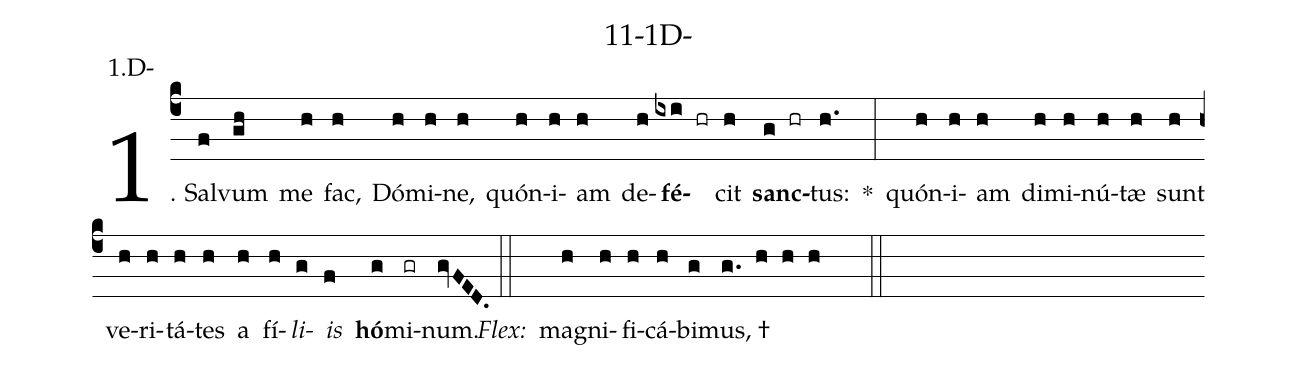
name: 11-1D-;
annotation: 1.D-;
%%
(c4)1. Sal(f)vum(gh) me(h) fac,(h) Dó(h)mi(h)ne,(h) quón(h)i(h)am(h) de(h)<b>fé</b>(ixi hr)cit(h) <b>sanc</b>(g hr)tus:(h.) *(:) quón(h)i(h)am(h) di(h)mi(h)nú(h)tæ(h) sunt(h) ve(h)ri(h)tá(h)tes(h) a(h) fí(h)<i>li</i>(g)<i>is</i>(f) <b>hó</b>(g)mi(gr)num.(gvFED.) (::)
<i>Flex:</i>()  ma(h)gni(h)fi(h)cá(h)bi(g)mus, †(g. h h h  ::)
